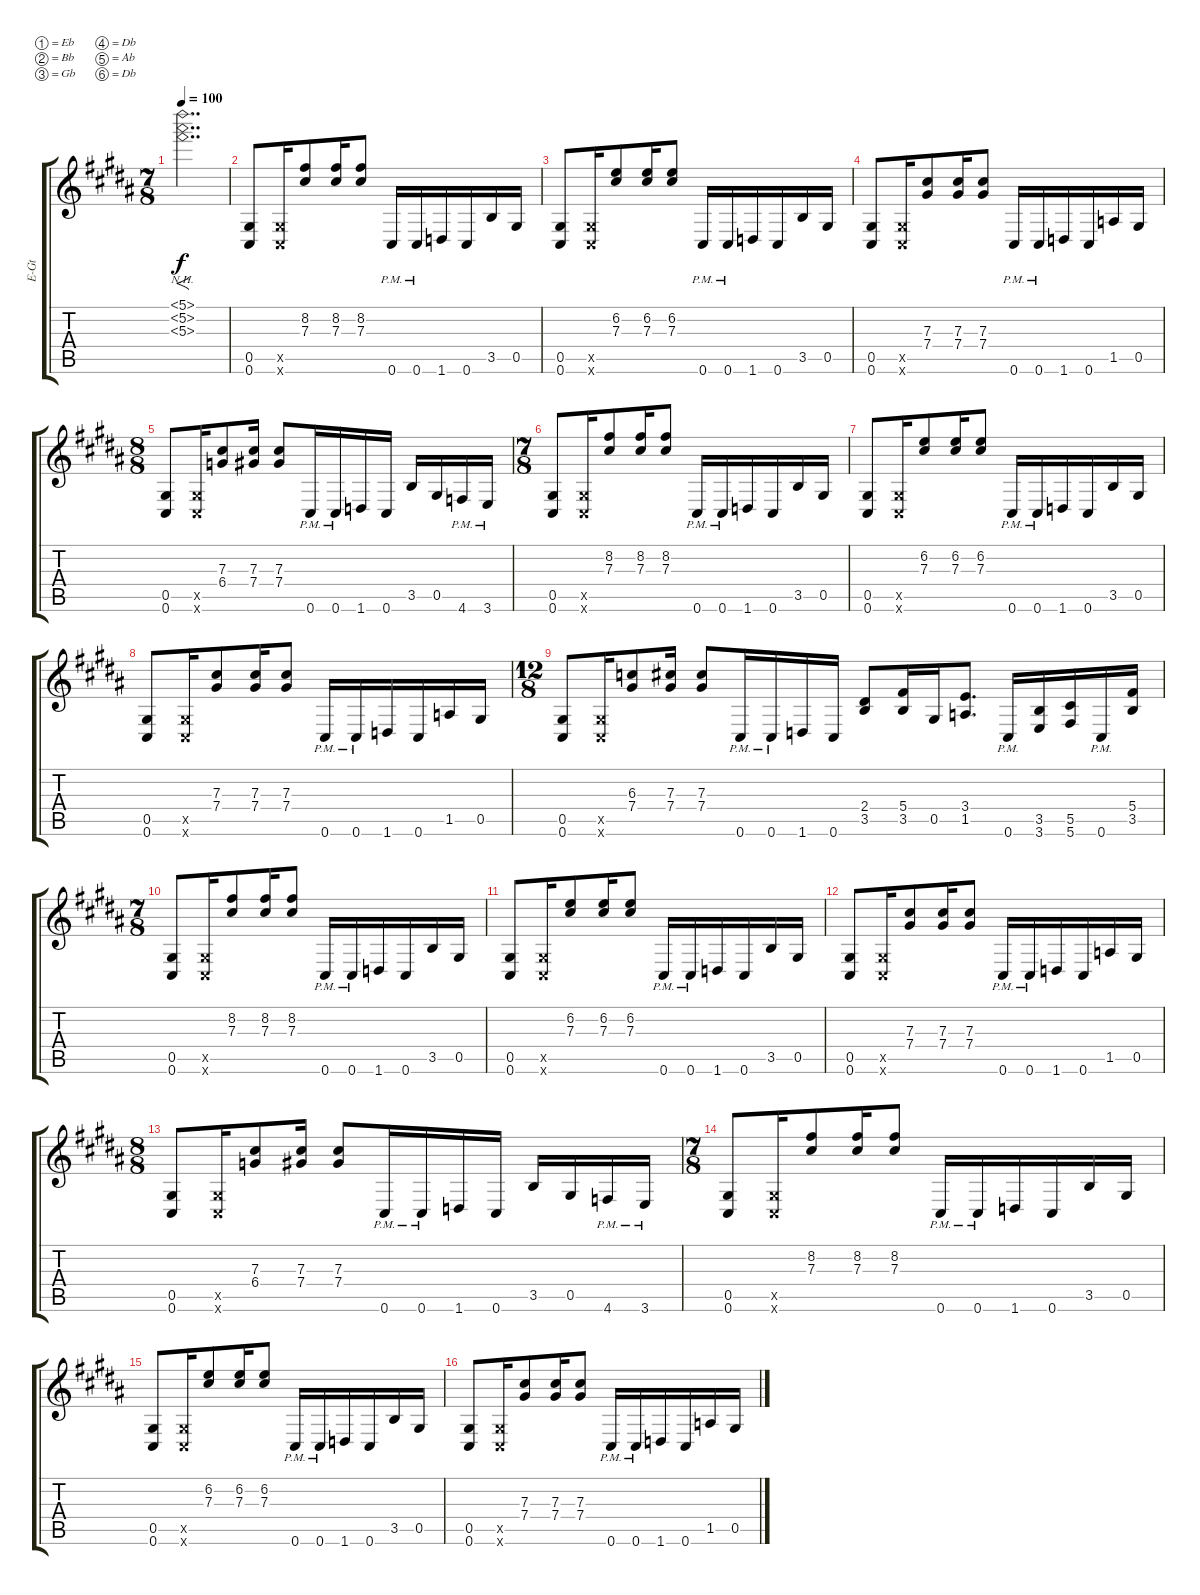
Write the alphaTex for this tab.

\bracketExtendMode groupsimilarinstruments
\otherSystemsTrackNameOrientation horizontal
\track ("Electric Guitar 1" "E-Gt") {instrument distortionguitar}
\staff {score tabs}
\tuning (Eb4 Bb3 Gb3 Db3 Ab2 Db2)
\ts (7 8)
\tempo 100
\clef g2
\ks b
(5.1{nh acc forcenatural} 5.2{nh acc forcenatural} 5.3{nh acc forcenatural}).2{f dd dy f instrument distortionguitar} |
(0.6{acc forcenatural} 0.5{acc forcenatural}).8 (0.6{x acc forcenatural} 0.5{x acc forcenatural}).16 (7.3{acc forcenatural} 8.2{acc forcenatural}).8 (8.2{acc forcenatural} 7.3{acc forcenatural}).16 (7.3{acc forcenatural} 8.2{acc forcenatural}).8 0.6{pm acc forcenatural}.16 0.6{pm acc forcenatural}.16 1.6{acc b}.16 0.6{acc forcenatural}.16 3.5{acc forcenatural}.16 0.5{acc forcenatural}.16 |
(0.6{acc forcenatural} 0.5{acc forcenatural}).8 (0.6{x acc forcenatural} 0.5{x acc forcenatural}).16 (7.3{acc forcenatural} 6.2{acc forcenatural}).8 (6.2{acc forcenatural} 7.3{acc forcenatural}).16 (7.3{acc forcenatural} 6.2{acc forcenatural}).8 0.6{pm acc forcenatural}.16 0.6{pm acc forcenatural}.16 1.6{acc b}.16 0.6{acc forcenatural}.16 3.5{acc forcenatural}.16 0.5{acc forcenatural}.16 |
(0.6{acc forcenatural} 0.5{acc forcenatural}).8 (0.6{x acc forcenatural} 0.5{x acc forcenatural}).16 (7.3{acc forcenatural} 7.4{acc forcenatural}).8 (7.3{acc forcenatural} 7.4{acc forcenatural}).16 (7.3{acc forcenatural} 7.4{acc forcenatural}).8 0.6{pm acc forcenatural}.16 0.6{pm acc forcenatural}.16 1.6{acc b}.16 0.6{acc forcenatural}.16 1.5{acc b}.16 0.5{acc forcenatural}.16 |
\ts (8 8)
(0.6{acc forcenatural} 0.5{acc forcenatural}).8 (0.6{x acc forcenatural} 0.5{x acc forcenatural}).16 (7.3{acc forcenatural} 6.4{acc b}).8 (7.3{acc forcenatural} 7.4{acc forcenatural}).16 (7.3{acc forcenatural} 7.4{acc forcenatural}).8 0.6{pm acc forcenatural}.16 0.6{pm acc forcenatural}.16 1.6{acc b}.16 0.6{acc forcenatural}.16 3.5{acc forcenatural}.16 0.5{acc forcenatural}.16 4.6{pm acc b}.16 3.6{pm acc forcenatural}.16 |
\ts (7 8)
(0.6{acc forcenatural} 0.5{acc forcenatural}).8 (0.6{x acc forcenatural} 0.5{x acc forcenatural}).16 (7.3{acc forcenatural} 8.2{acc forcenatural}).8 (8.2{acc forcenatural} 7.3{acc forcenatural}).16 (7.3{acc forcenatural} 8.2{acc forcenatural}).8 0.6{pm acc forcenatural}.16 0.6{pm acc forcenatural}.16 1.6{acc b}.16 0.6{acc forcenatural}.16 3.5{acc forcenatural}.16 0.5{acc forcenatural}.16 |
(0.6{acc forcenatural} 0.5{acc forcenatural}).8 (0.6{x acc forcenatural} 0.5{x acc forcenatural}).16 (7.3{acc forcenatural} 6.2{acc forcenatural}).8 (6.2{acc forcenatural} 7.3{acc forcenatural}).16 (7.3{acc forcenatural} 6.2{acc forcenatural}).8 0.6{pm acc forcenatural}.16 0.6{pm acc forcenatural}.16 1.6{acc b}.16 0.6{acc forcenatural}.16 3.5{acc forcenatural}.16 0.5{acc forcenatural}.16 |
(0.6{acc forcenatural} 0.5{acc forcenatural}).8 (0.6{x acc forcenatural} 0.5{x acc forcenatural}).16 (7.3{acc forcenatural} 7.4{acc forcenatural}).8 (7.3{acc forcenatural} 7.4{acc forcenatural}).16 (7.3{acc forcenatural} 7.4{acc forcenatural}).8 0.6{pm acc forcenatural}.16 0.6{pm acc forcenatural}.16 1.6{acc b}.16 0.6{acc forcenatural}.16 1.5{acc b}.16 0.5{acc forcenatural}.16 |
\ts (12 8)
(0.6{acc forcenatural} 0.5{acc forcenatural}).8 (0.6{x acc forcenatural} 0.5{x acc forcenatural}).16 (6.3{acc b} 7.4{acc forcenatural}).8 (7.3{acc forcenatural} 7.4{acc forcenatural}).16 (7.3{acc forcenatural} 7.4{acc forcenatural}).8 0.6{pm acc forcenatural}.16 0.6{pm acc forcenatural}.16 1.6{acc b}.16 0.6{acc forcenatural}.16 (3.5{acc forcenatural} 2.4{acc forcenatural}).8 (3.5{acc forcenatural} 5.4{acc forcenatural}).16 0.5{acc forcenatural}.16 (1.5{acc b} 3.4{acc forcenatural}).8{d} 0.6{pm acc forcenatural}.16 (3.6{acc forcenatural} 3.5{acc forcenatural}).16 (5.6{acc forcenatural} 5.5{acc forcenatural}).16 0.6{pm acc forcenatural}.16 (3.5{acc forcenatural} 5.4{acc forcenatural}).16 |
\ts (7 8)
(0.6{acc forcenatural} 0.5{acc forcenatural}).8 (0.6{x acc forcenatural} 0.5{x acc forcenatural}).16 (7.3{acc forcenatural} 8.2{acc forcenatural}).8 (8.2{acc forcenatural} 7.3{acc forcenatural}).16 (7.3{acc forcenatural} 8.2{acc forcenatural}).8 0.6{pm acc forcenatural}.16 0.6{pm acc forcenatural}.16 1.6{acc b}.16 0.6{acc forcenatural}.16 3.5{acc forcenatural}.16 0.5{acc forcenatural}.16 |
(0.6{acc forcenatural} 0.5{acc forcenatural}).8 (0.6{x acc forcenatural} 0.5{x acc forcenatural}).16 (7.3{acc forcenatural} 6.2{acc forcenatural}).8 (6.2{acc forcenatural} 7.3{acc forcenatural}).16 (7.3{acc forcenatural} 6.2{acc forcenatural}).8 0.6{pm acc forcenatural}.16 0.6{pm acc forcenatural}.16 1.6{acc b}.16 0.6{acc forcenatural}.16 3.5{acc forcenatural}.16 0.5{acc forcenatural}.16 |
(0.6{acc forcenatural} 0.5{acc forcenatural}).8 (0.6{x acc forcenatural} 0.5{x acc forcenatural}).16 (7.3{acc forcenatural} 7.4{acc forcenatural}).8 (7.3{acc forcenatural} 7.4{acc forcenatural}).16 (7.3{acc forcenatural} 7.4{acc forcenatural}).8 0.6{pm acc forcenatural}.16 0.6{pm acc forcenatural}.16 1.6{acc b}.16 0.6{acc forcenatural}.16 1.5{acc b}.16 0.5{acc forcenatural}.16 |
\ts (8 8)
(0.6{acc forcenatural} 0.5{acc forcenatural}).8 (0.6{x acc forcenatural} 0.5{x acc forcenatural}).16 (7.3{acc forcenatural} 6.4{acc b}).8 (7.3{acc forcenatural} 7.4{acc forcenatural}).16 (7.3{acc forcenatural} 7.4{acc forcenatural}).8 0.6{pm acc forcenatural}.16 0.6{pm acc forcenatural}.16 1.6{acc b}.16 0.6{acc forcenatural}.16 3.5{acc forcenatural}.16 0.5{acc forcenatural}.16 4.6{pm acc b}.16 3.6{pm acc forcenatural}.16 |
\ts (7 8)
(0.6{acc forcenatural} 0.5{acc forcenatural}).8 (0.6{x acc forcenatural} 0.5{x acc forcenatural}).16 (7.3{acc forcenatural} 8.2{acc forcenatural}).8 (8.2{acc forcenatural} 7.3{acc forcenatural}).16 (7.3{acc forcenatural} 8.2{acc forcenatural}).8 0.6{pm acc forcenatural}.16 0.6{pm acc forcenatural}.16 1.6{acc b}.16 0.6{acc forcenatural}.16 3.5{acc forcenatural}.16 0.5{acc forcenatural}.16 |
(0.6{acc forcenatural} 0.5{acc forcenatural}).8 (0.6{x acc forcenatural} 0.5{x acc forcenatural}).16 (7.3{acc forcenatural} 6.2{acc forcenatural}).8 (6.2{acc forcenatural} 7.3{acc forcenatural}).16 (7.3{acc forcenatural} 6.2{acc forcenatural}).8 0.6{pm acc forcenatural}.16 0.6{pm acc forcenatural}.16 1.6{acc b}.16 0.6{acc forcenatural}.16 3.5{acc forcenatural}.16 0.5{acc forcenatural}.16 |
(0.6{acc forcenatural} 0.5{acc forcenatural}).8 (0.6{x acc forcenatural} 0.5{x acc forcenatural}).16 (7.3{acc forcenatural} 7.4{acc forcenatural}).8 (7.3{acc forcenatural} 7.4{acc forcenatural}).16 (7.3{acc forcenatural} 7.4{acc forcenatural}).8 0.6{pm acc forcenatural}.16 0.6{pm acc forcenatural}.16 1.6{acc b}.16 0.6{acc forcenatural}.16 1.5{acc b}.16 0.5{acc forcenatural}.16
